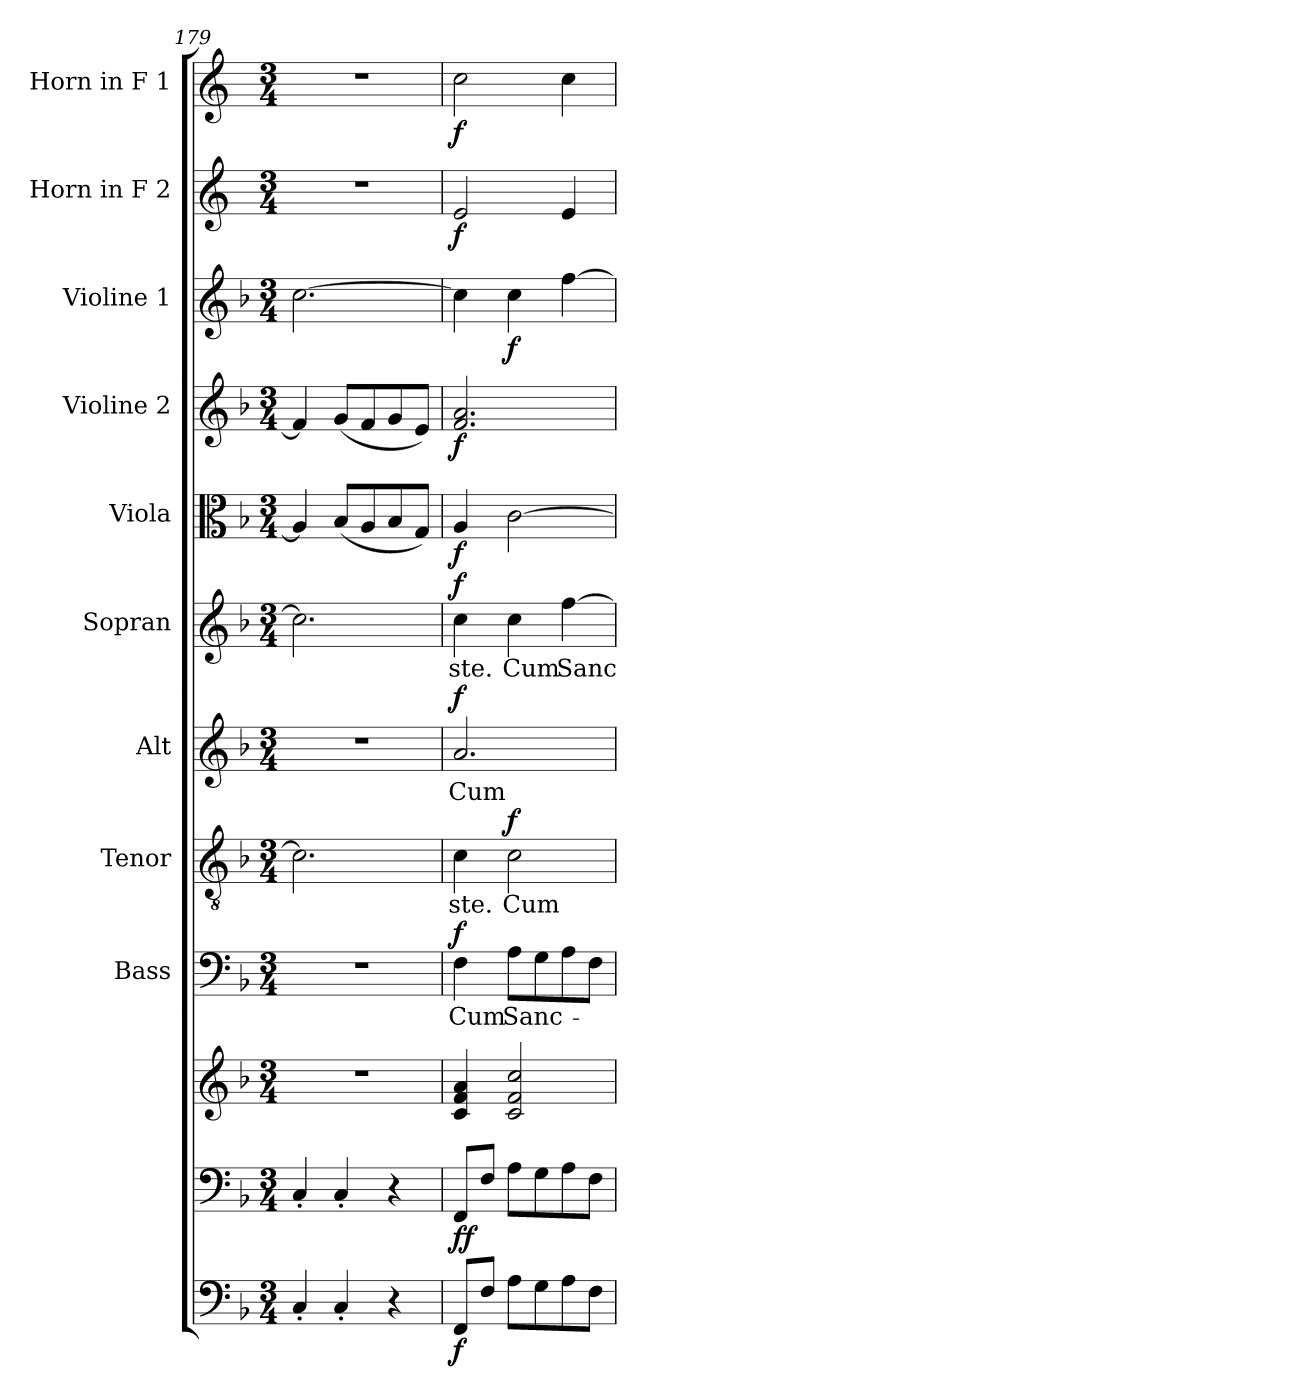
**kern	**dynam	**kern	**kern	**dynam	**kern	**text	**dynam	**kern	**text	**dynam	**kern	**text	**dynam	**kern	**text	**dynam	**kern	**dynam	**kern	**dynam	**kern	**dynam	**kern	**dynam	**kern	**dynam
*part11	*part11	*part10	*part10	*part10	*part9	*part9	*part9	*part8	*part8	*part8	*part7	*part7	*part7	*part6	*part6	*part6	*part5	*part5	*part4	*part4	*part3	*part3	*part2	*part2	*part1	*part1
*staff12	*staff12	*staff11	*staff10	*staff10/11	*staff9	*staff9	*staff9	*staff8	*staff8	*staff8	*staff7	*staff7	*staff7	*staff6	*staff6	*staff6	*staff5	*staff5	*staff4	*staff4	*staff3	*staff3	*staff2	*staff2	*staff1	*staff1
*	*	*	*	*	*I"Bass	*	*	*I"Tenor	*	*	*I"Alt	*	*	*I"Sopran	*	*	*I"Viola	*	*I"Violine 2	*	*I"Violine 1	*	*I"Horn in F 2	*	*I"Horn in F 1	*
*	*	*	*	*	*I'B.	*	*	*I'T.	*	*	*I'A.	*	*	*I'S.	*	*	*I'Vla.	*	*I'Vl. 2	*	*I'Vl. 1	*	*	*	*	*
*clefF4	*	*clefF4	*clefG2	*	*clefF4	*	*	*clefGv2	*	*	*clefG2	*	*	*clefG2	*	*	*clefC3	*	*clefG2	*	*clefG2	*	*clefG2	*	*clefG2	*
*ITrd7c12	*	*	*	*	*	*	*	*	*	*	*	*	*	*	*	*	*	*	*	*	*	*	*ITrd4c7	*	*ITrd4c7	*
*k[b-]	*	*k[b-]	*k[b-]	*	*k[b-]	*	*	*k[b-]	*	*	*k[b-]	*	*	*k[b-]	*	*	*k[b-]	*	*k[b-]	*	*k[b-]	*	*k[b-]	*	*k[b-]	*
*F:	*	*F:	*F:	*	*F:	*	*	*F:	*	*	*F:	*	*	*F:	*	*	*F:	*	*F:	*	*F:	*	*F:	*	*F:	*
*M3/4	*	*M3/4	*M3/4	*	*M3/4	*	*	*M3/4	*	*	*M3/4	*	*	*M3/4	*	*	*M3/4	*	*M3/4	*	*M3/4	*	*M3/4	*	*M3/4	*
=179	=179	=179	=179	=179	=179	=179	=179	=179	=179	=179	=179	=179	=179	=179	=179	=179	=179	=179	=179	=179	=179	=179	=179	=179	=179	=179
4CC'</	.	4C'</	2.r	.	2.r	.	.	2.c\]	.	.	2.r	.	.	2.cc\]	.	.	4A/]	.	4f/]	.	[2.cc\	.	2.r	.	2.r	.
4CC'</	.	4C'</	.	.	.	.	.	.	.	.	.	.	.	.	.	.	(<8B-/L	.	(<8g/L	.	.	.	.	.	.	.
.	.	.	.	.	.	.	.	.	.	.	.	.	.	.	.	.	8A/	.	8f/	.	.	.	.	.	.	.
4r	.	4r	.	.	.	.	.	.	.	.	.	.	.	.	.	.	8B-/	.	8g/	.	.	.	.	.	.	.
.	.	.	.	.	.	.	.	.	.	.	.	.	.	.	.	.	8G/J)	.	8e/J)	.	.	.	.	.	.	.
=180	=180	=180	=180	=180	=180	=180	=180	=180	=180	=180	=180	=180	=180	=180	=180	=180	=180	=180	=180	=180	=180	=180	=180	=180	=180	=180
!	!LO:DY:b	!	!	!LO:DY:b=2	!	!LO:LY:b	!	!	!LO:LY:b	!	!	!LO:LY:b	!	!	!LO:LY:b	!	!	!	!	!	!	!	!	!	!	!
!	!	!	!	!LO:DY:n=1:b	!	!	!LO:DY:a	!	!	!	!	!	!LO:DY:a	!	!	!LO:DY:a	!	!LO:DY:b	!	!LO:DY:b	!	!	!	!LO:DY:b	!	!LO:DY:b
8FFF/L	f	8FF/L	4c/ 4f/ 4a/	f f	4F\	Cum	f	4c\	-ste.	.	2.a/	Cum	f	4cc\	-ste.	f	4A/	f	2.f/ 2.a/	f	4cc\]	.	2A/	f	2f\	f
8FF/J	.	8F/J	.	.	.	.	.	.	.	.	.	.	.	.	.	.	.	.	.	.	.	.	.	.	.	.
!	!	!	!	!	!	!LO:LY:b	!	!	!LO:LY:b	!LO:DY:a	!	!	!	!	!LO:LY:b	!	!	!	!	!	!	!LO:DY:b	!	!	!	!
8AA\L	.	8A\L	2c/ 2f/ 2cc/	.	8A\L	Sanc-	.	2c\	Cum	f	.	.	.	4cc\	Cum	.	[2c\	.	.	.	4cc\	f	.	.	.	.
8GG\	.	8G\	.	.	8G\	.	.	.	.	.	.	.	.	.	.	.	.	.	.	.	.	.	.	.	.	.
!	!	!	!	!	!	!	!	!	!	!	!	!	!	!	!LO:LY:b	!	!	!	!	!	!	!	!	!	!	!
8AA\	.	8A\	.	.	8A\	.	.	.	.	.	.	.	.	[4ff\	Sanc-	.	.	.	.	.	[4ff\	.	4A/	.	4f\	.
8FF\J	.	8F\J	.	.	8F\J	.	.	.	.	.	.	.	.	.	.	.	.	.	.	.	.	.	.	.	.	.
=	=	=	=	=	=	=	=	=	=	=	=	=	=	=	=	=	=	=	=	=	=	=	=	=	=	=
*-	*-	*-	*-	*-	*-	*-	*-	*-	*-	*-	*-	*-	*-	*-	*-	*-	*-	*-	*-	*-	*-	*-	*-	*-	*-	*-
